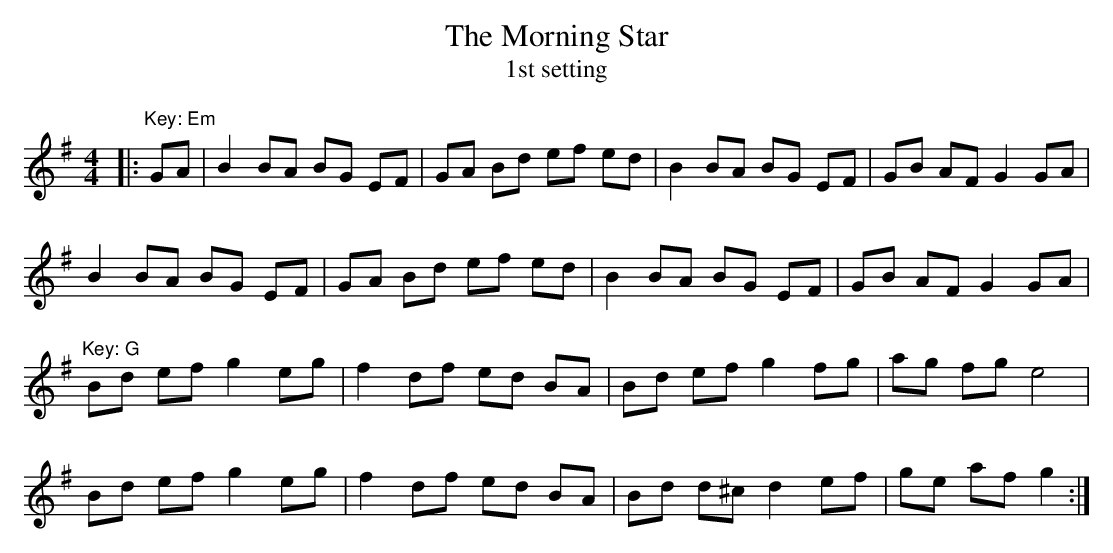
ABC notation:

X:1
T: The Morning Star
T: 1st setting
Q: 232
K:Em
M:4/4
L:1/8
|:"Key: Em"GA|B2 BA BG EF|GA Bd ef ed|B2 BA BG EF|GB AF G2 GA|
B2 BA BG EF|GA Bd ef ed|B2 BA BG EF|GB AF G2 GA|
K:G
"Key: G"Bd ef g2 eg|f2 df ed BA|Bd ef g2 fg|ag fg e4|
Bd ef g2 eg|f2 df ed BA|Bd d^c d2 ef|ge af g2:|
